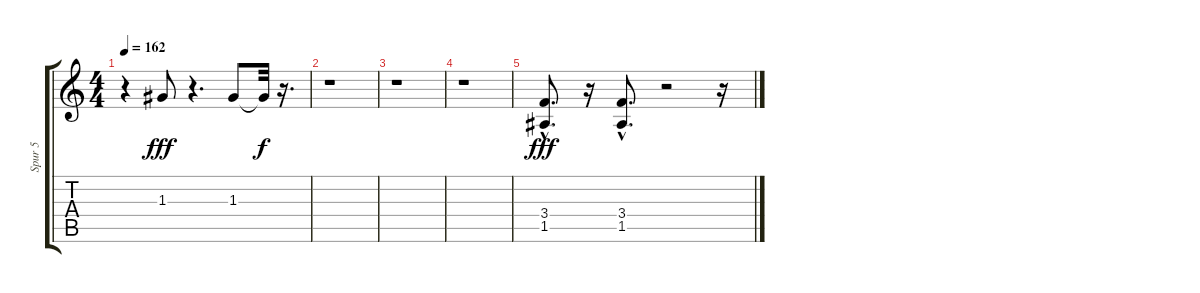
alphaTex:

\track ("Spur 5" "Spur 5") {instrument distortionguitar}
\staff {score tabs}
\tuning (E4 B3 G3 D3 A2 E2) {hide}
\ts (4 4)
\tempo 162
\clef g2
\ks c
r.4{dy fff} 1.3.8 r.4{d} 1.3.8 1.3{t}.32{dy f} r.16{d} |
r.1 |
r.1 |
r.1 |
(3.4{hac} 1.5{hac}).8{d dy fff} r.16 (3.4{hac} 1.5).8{d} r.2 r.16
